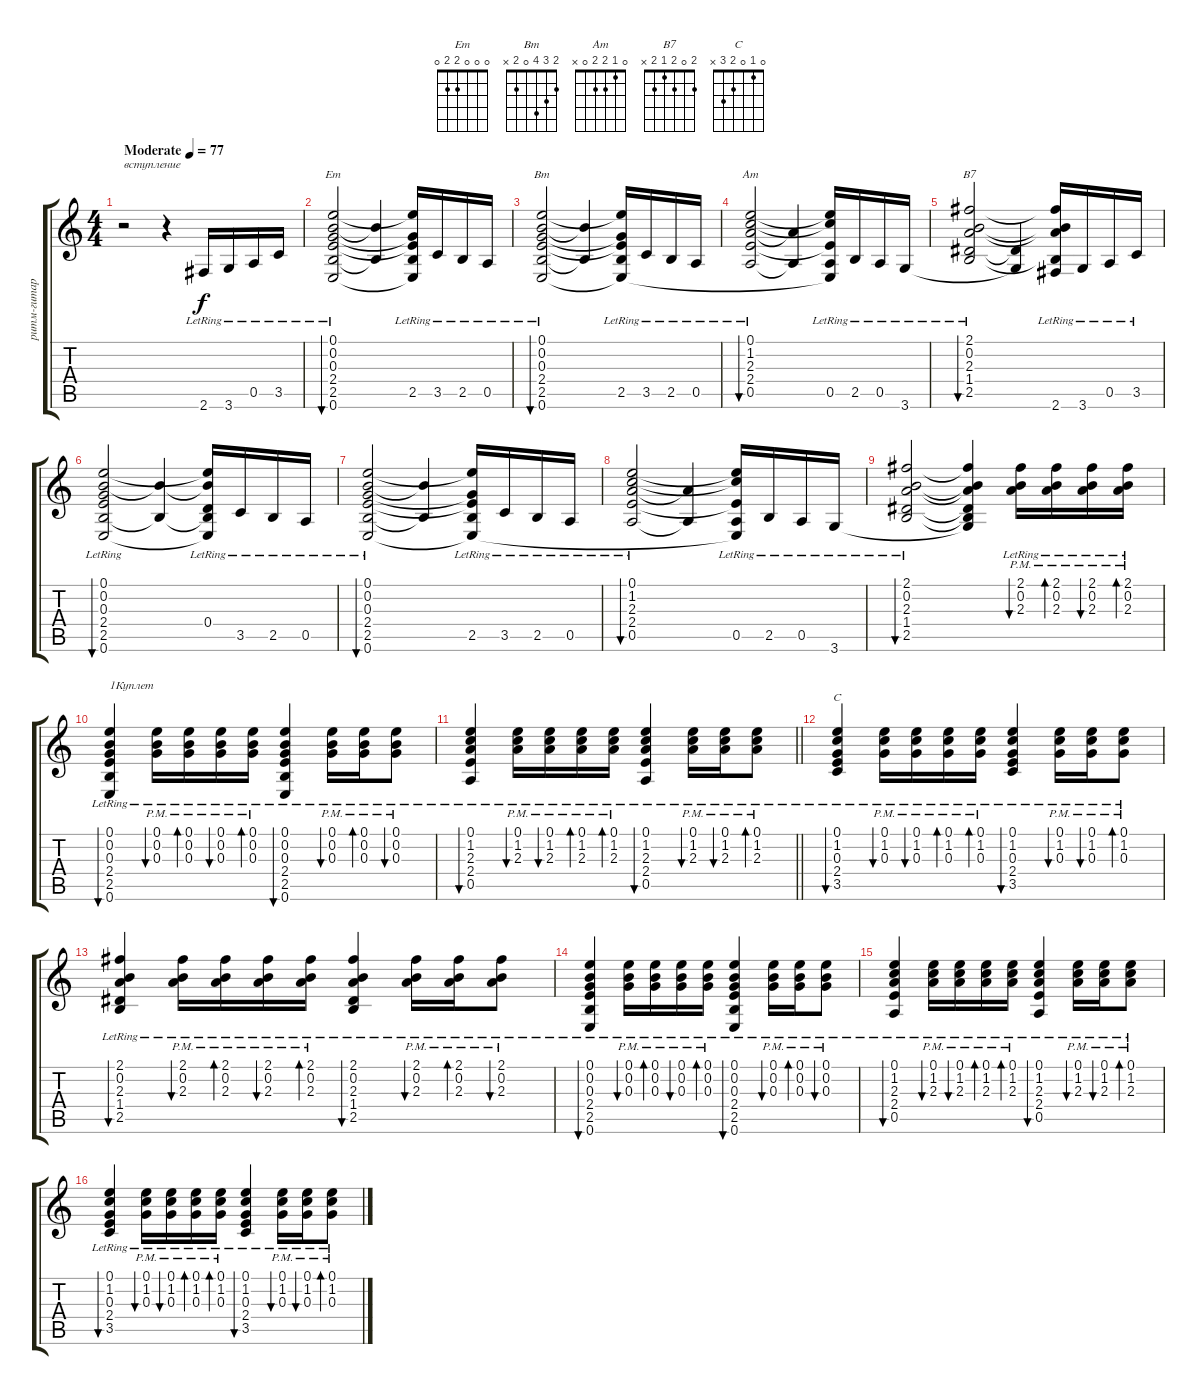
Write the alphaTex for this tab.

\track ("ритм-гитара1" "ритм-гитар") {solo instrument acousticguitarsteel}
\staff {score tabs}
\tuning (E4 B3 G3 D3 A2 E2) {hide}
\chord ("Em" 0 0 0 2 2 0)
\chord ("Bm" 2 3 4 0 2 x)
\chord ("Am" 0 1 2 2 0 x)
\chord ("B7" 2 0 2 1 2 x)
\chord ("C" 0 1 0 2 3 x)
\ts (4 4)
\tempo (77 "Moderate")
\clef g2
\ks c
r.2{txt "вступление" dy f instrument acousticguitarsteel} r.4 2.6{lr}.16 3.6{lr}.16 0.5{lr}.16 3.5{lr}.16 |
(0.1{lr} 0.2{lr} 0.3{lr} 2.4{lr} 2.5{lr} 0.6{lr}).2{bu 60 ch "Em"} (0.2{t} 2.5{t}).4 (0.1{t} 0.3{t} 2.4{t} 2.5{lr} 0.6{t}).16 3.5{lr}.16 2.5{lr}.16 0.5{lr}.16 |
(0.1{lr} 0.2{lr} 0.3{lr} 2.4{lr} 2.5{lr} 0.6).2{bu 60 ch "Bm"} (0.2{t} 2.5{t}).4 (0.1{t} 0.3{t} 2.4{t} 2.5{lr} 0.6{t}).16 3.5{lr}.16 2.5{lr}.16 0.5{lr}.16 |
(0.1{lr} 1.2{lr} 2.3{lr} 2.4{lr} 0.5{lr}).2{bu 60 ch "Am"} (2.3{t} 0.5{t}).4 (0.1{t} 1.2{t} 2.4{t} 0.5{lr} 0.6{t}).16 2.5{lr}.16 0.5{lr}.16 3.6{lr}.16 |
(2.1{lr} 0.2{lr} 2.3{lr} 1.4{lr} 2.5{lr}).2{bu 60 ch "B7"} (1.4{t} 3.6{t}).4 (2.1{t} 0.2{t} 2.3{t} 2.5{t} 2.6{lr}).16 3.6{lr}.16 0.5{lr}.16 3.5{lr}.16 |
(0.1{lr} 0.2{lr} 0.3{lr} 2.4{lr} 2.5{lr} 0.6{lr}).2{bu 60} (0.2{t} 2.5{t}).4 (0.1{t} 0.2{t} 0.4{lr} 2.5{t} 0.6{t}).16 3.5{lr}.16 2.5{lr}.16 0.5{lr}.16 |
(0.1{lr} 0.2{lr} 0.3{lr} 2.4{lr} 2.5{lr} 0.6).2{bu 60} (0.2{t} 2.5{t}).4 (0.1{t} 0.3{t} 2.4{t} 2.5{lr} 0.6{t}).16 3.5{lr}.16 2.5{lr}.16 0.5{lr}.16 |
(0.1{lr} 1.2{lr} 2.3{lr} 2.4{lr} 0.5{lr}).2{bu 60} (2.3{t} 0.5{t}).4 (0.1{t} 1.2{t} 2.4{t} 0.5{lr} 0.6{t}).16 2.5{lr}.16 0.5{lr}.16 3.6{lr}.16 |
(2.1{lr} 0.2{lr} 2.3{lr} 1.4{lr} 2.5{lr}).2{bu 60} (2.1{t} 0.2{t} 2.3{t} 1.4{t} 2.5{t} 3.6{t}).4 (2.1{pm lr} 0.2{pm lr} 2.3{pm lr}).16{bu 60} (2.1{pm lr} 0.2{pm lr} 2.3{pm lr}).16{bd 60} (2.1{pm lr} 0.2{pm lr} 2.3{pm lr}).16{bu 60} (2.1{pm lr} 0.2{pm lr} 2.3{pm lr}).16{bd 60} |
(0.1{lr} 0.2{lr} 0.3{lr} 2.4{lr} 2.5{lr} 0.6{lr}).4{bu 60 txt "1Куплет"} (0.1{pm lr} 0.2{pm lr} 0.3{pm lr}).16{bu 60} (0.1{pm lr} 0.2{pm lr} 0.3{pm lr}).16{bd 60} (0.1{pm lr} 0.2{pm lr} 0.3{pm lr}).16{bu 60} (0.1{pm lr} 0.2{pm lr} 0.3{pm lr}).16{bd 60} (0.1{lr} 0.2{lr} 0.3{lr} 2.4{lr} 2.5{lr} 0.6{lr}).4{bu 60} (0.1{pm lr} 0.2{pm lr} 0.3{pm lr}).16{bu 60} (0.1{pm lr} 0.2{pm lr} 0.3{pm lr}).16{bd 60} (0.1{pm lr} 0.2{pm lr} 0.3{pm lr}).8{bu 60} |
\barLineRight lightlight
(0.1{lr} 1.2{lr} 2.3{lr} 2.4{lr} 0.5{lr}).4{bu 60} (0.1{pm lr} 1.2{pm lr} 2.3{pm lr}).16{bu 60} (0.1{pm lr} 1.2{pm lr} 2.3{pm lr}).16{bu 60} (0.1{pm lr} 1.2{pm lr} 2.3{pm lr}).16{bd 60} (0.1{pm lr} 1.2{pm lr} 2.3{pm lr}).16{bd 60} (0.1{lr} 1.2{lr} 2.3{lr} 2.4{lr} 0.5{lr}).4{bu 60} (0.1{pm lr} 1.2{pm lr} 2.3{pm lr}).16{bu 60} (0.1{pm lr} 1.2{pm lr} 2.3{pm lr}).16{bu 60} (0.1{pm lr} 1.2{pm lr} 2.3{pm lr}).8{bd 60} |
(0.1{lr} 1.2{lr} 0.3{lr} 2.4{lr} 3.5{lr}).4{bu 60 ch "C"} (0.1{pm lr} 1.2{pm lr} 0.3{pm lr}).16{bu 60} (0.1{pm lr} 1.2{pm lr} 0.3{pm lr}).16{bu 60} (0.1{pm lr} 1.2{pm lr} 0.3{pm lr}).16{bd 60} (0.1{pm lr} 1.2{pm lr} 0.3{pm lr}).16{bd 60} (0.1{lr} 1.2{lr} 0.3{lr} 2.4{lr} 3.5{lr}).4{bu 60} (0.1{pm lr} 1.2{pm lr} 0.3{pm lr}).16{bu 60} (0.1{pm lr} 1.2{pm lr} 0.3{pm lr}).16{bu 60} (0.1{pm lr} 1.2{pm lr} 0.3{pm lr}).8{bd 60} |
(2.1{lr} 0.2{lr} 2.3{lr} 1.4{lr} 2.5{lr}).4{bu 60} (2.1{pm lr} 0.2{pm lr} 2.3{pm lr}).16{bu 60} (2.1{pm lr} 0.2{pm lr} 2.3{pm lr}).16{bd 60} (2.1{pm lr} 0.2{pm lr} 2.3{pm lr}).16{bu 60} (2.1{pm lr} 0.2{pm lr} 2.3{pm lr}).16{bd 60} (2.1{lr} 0.2{lr} 2.3{lr} 1.4{lr} 2.5{lr}).4{bu 60} (2.1{pm lr} 0.2{pm lr} 2.3{pm lr}).16{bu 60} (2.1{pm lr} 0.2{pm lr} 2.3{pm lr}).16{bd 60} (2.1{pm lr} 0.2{pm lr} 2.3{pm lr}).8{bu 60} |
(0.1{lr} 0.2{lr} 0.3{lr} 2.4{lr} 2.5{lr} 0.6{lr}).4{bu 60} (0.1{pm lr} 0.2{pm lr} 0.3{pm lr}).16{bu 60} (0.1{pm lr} 0.2{pm lr} 0.3{pm lr}).16{bd 60} (0.1{pm lr} 0.2{pm lr} 0.3{pm lr}).16{bu 60} (0.1{pm lr} 0.2{pm lr} 0.3{pm lr}).16{bd 60} (0.1{lr} 0.2{lr} 0.3{lr} 2.4{lr} 2.5{lr} 0.6{lr}).4{bu 60} (0.1{pm lr} 0.2{pm lr} 0.3{pm lr}).16{bu 60} (0.1{pm lr} 0.2{pm lr} 0.3{pm lr}).16{bd 60} (0.1{pm lr} 0.2{pm lr} 0.3{pm lr}).8{bu 60} |
(0.1{lr} 1.2{lr} 2.3{lr} 2.4{lr} 0.5{lr}).4{bu 60} (0.1{pm lr} 1.2{pm lr} 2.3{pm lr}).16{bu 60} (0.1{pm lr} 1.2{pm lr} 2.3{pm lr}).16{bu 60} (0.1{pm lr} 1.2{pm lr} 2.3{pm lr}).16{bd 60} (0.1{pm lr} 1.2{pm lr} 2.3{pm lr}).16{bd 60} (0.1{lr} 1.2{lr} 2.3{lr} 2.4{lr} 0.5{lr}).4{bu 60} (0.1{pm lr} 1.2{pm lr} 2.3{pm lr}).16{bu 60} (0.1{pm lr} 1.2{pm lr} 2.3{pm lr}).16{bu 60} (0.1{pm lr} 1.2{pm lr} 2.3{pm lr}).8{bd 60} |
(0.1{lr} 1.2{lr} 0.3{lr} 2.4{lr} 3.5{lr}).4{bu 60} (0.1{pm lr} 1.2{pm lr} 0.3{pm lr}).16{bu 60} (0.1{pm lr} 1.2{pm lr} 0.3{pm lr}).16{bu 60} (0.1{pm lr} 1.2{pm lr} 0.3{pm lr}).16{bd 60} (0.1{pm lr} 1.2{pm lr} 0.3{pm lr}).16{bd 60} (0.1{lr} 1.2{lr} 0.3{lr} 2.4{lr} 3.5{lr}).4{bu 60} (0.1{pm lr} 1.2{pm lr} 0.3{pm lr}).16{bu 60} (0.1{pm lr} 1.2{pm lr} 0.3{pm lr}).16{bu 60} (0.1{pm lr} 1.2{pm lr} 0.3{pm lr}).8{bd 60}
